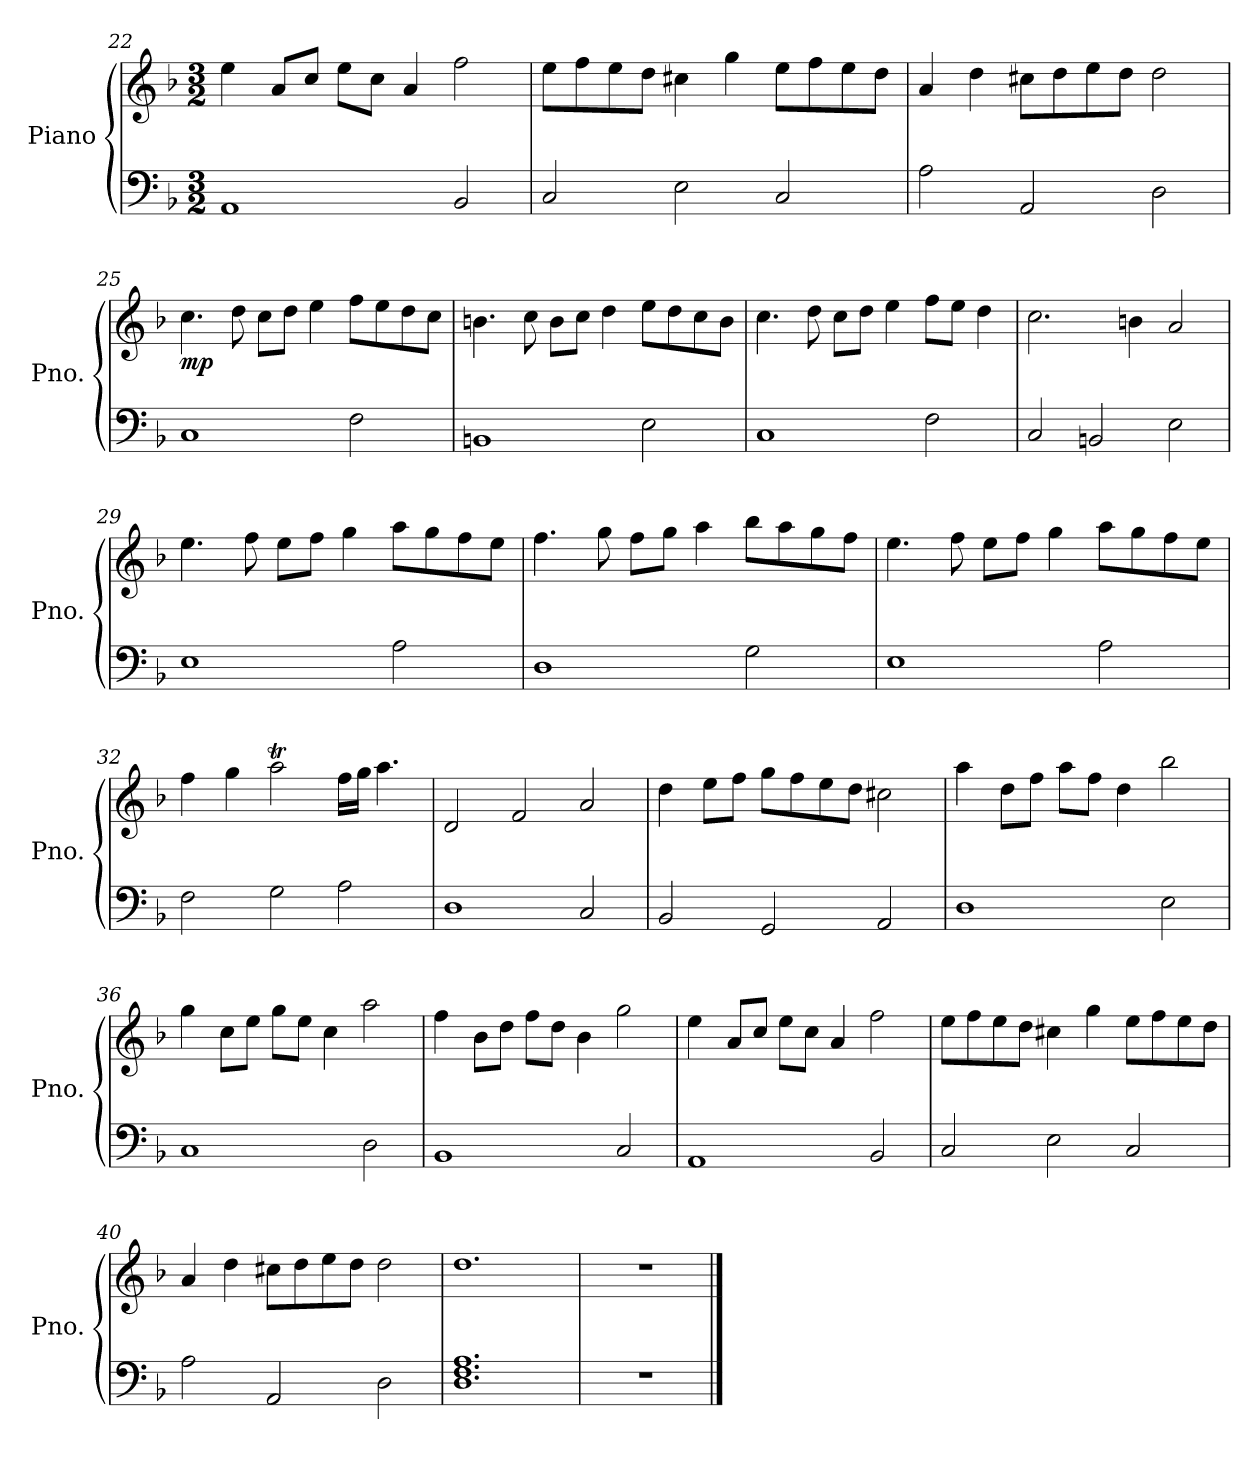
**kern	**kern	**dynam
*part1	*part1	*part1
*staff2	*staff1	*staff1/2
*I"Piano	*	*
*I'Pno.	*	*
*clefF4	*clefG2	*
*k[b-]	*k[b-]	*
*F:	*F:	*
*M3/2	*M3/2	*
=22	=22	=22
1AA	4ee\	.
.	8a/L	.
.	8cc/J	.
.	8ee\L	.
.	8cc\J	.
.	4a/	.
2BB-/	2ff\	.
=23	=23	=23
2C/	8ee\L	.
.	8ff\	.
.	8ee\	.
.	8dd\J	.
2E\	4cc#X\	.
.	4gg\	.
2C/	8ee\L	.
.	8ff\	.
.	8ee\	.
.	8dd\J	.
=24	=24	=24
2A\	4a/	.
.	4dd\	.
2AA/	8cc#X\L	.
.	8dd\	.
.	8ee\	.
.	8dd\J	.
2D\	2dd\	.
!!LO:PB:g=z
=25	=25	=25
!	!	!LO:DY:b
1C	4.cc\	mp
.	8dd\	.
.	8cc\L	.
.	8dd\J	.
.	4ee\	.
2F\	8ff\L	.
.	8ee\	.
.	8dd\	.
.	8cc\J	.
=26	=26	=26
1BBn	4.bn\	.
.	8cc\	.
.	8b\L	.
.	8cc\J	.
.	4dd\	.
2E\	8ee\L	.
.	8dd\	.
.	8cc\	.
.	8b\J	.
=27	=27	=27
1C	4.cc\	.
.	8dd\	.
.	8cc\L	.
.	8dd\J	.
.	4ee\	.
2F\	8ff\L	.
.	8ee\J	.
.	4dd\	.
=28	=28	=28
2C/	2.cc\	.
2BBn/	.	.
.	4bn\	.
2E\	2a/	.
!!LO:LB:g=z
=29	=29	=29
1E	4.ee\	.
.	8ff\	.
.	8ee\L	.
.	8ff\J	.
.	4gg\	.
2A\	8aa\L	.
.	8gg\	.
.	8ff\	.
.	8ee\J	.
=30	=30	=30
1D	4.ff\	.
.	8gg\	.
.	8ff\L	.
.	8gg\J	.
.	4aa\	.
2G\	8bb-\L	.
.	8aa\	.
.	8gg\	.
.	8ff\J	.
=31	=31	=31
1E	4.ee\	.
.	8ff\	.
.	8ee\L	.
.	8ff\J	.
.	4gg\	.
2A\	8aa\L	.
.	8gg\	.
.	8ff\	.
.	8ee\J	.
=32	=32	=32
2F\	4ff\	.
.	4gg\	.
2G\	2aat\	.
2A\	16ff\LL	.
.	16gg\JJ	.
.	4.aa\	.
=33	=33	=33
1D	2d/	.
.	2f/	.
2C/	2a/	.
!!LO:LB:g=z
=34	=34	=34
2BB-/	4dd\	.
.	8ee\L	.
.	8ff\J	.
2GG/	8gg\L	.
.	8ff\	.
.	8ee\	.
.	8dd\J	.
2AA/	2cc#X\	.
=35	=35	=35
1D	4aa\	.
.	8dd\L	.
.	8ff\J	.
.	8aa\L	.
.	8ff\J	.
.	4dd\	.
2E\	2bb-\	.
=36	=36	=36
1C	4gg\	.
.	8cc\L	.
.	8ee\J	.
.	8gg\L	.
.	8ee\J	.
.	4cc\	.
2D\	2aa\	.
=37	=37	=37
1BB-	4ff\	.
.	8b-\L	.
.	8dd\J	.
.	8ff\L	.
.	8dd\J	.
.	4b-\	.
2C/	2gg\	.
=38	=38	=38
1AA	4ee\	.
.	8a/L	.
.	8cc/J	.
.	8ee\L	.
.	8cc\J	.
.	4a/	.
2BB-/	2ff\	.
!!LO:LB:g=z
=39	=39	=39
2C/	8ee\L	.
.	8ff\	.
.	8ee\	.
.	8dd\J	.
2E\	4cc#X\	.
.	4gg\	.
2C/	8ee\L	.
.	8ff\	.
.	8ee\	.
.	8dd\J	.
=40	=40	=40
2A\	4a/	.
.	4dd\	.
2AA/	8cc#X\L	.
.	8dd\	.
.	8ee\	.
.	8dd\J	.
2D\	2dd\	.
=41	=41	=41
1.D 1.F 1.A	1.dd	.
=42	=42	=42
1.r	1.r	.
==	==	==
*-	*-	*-
